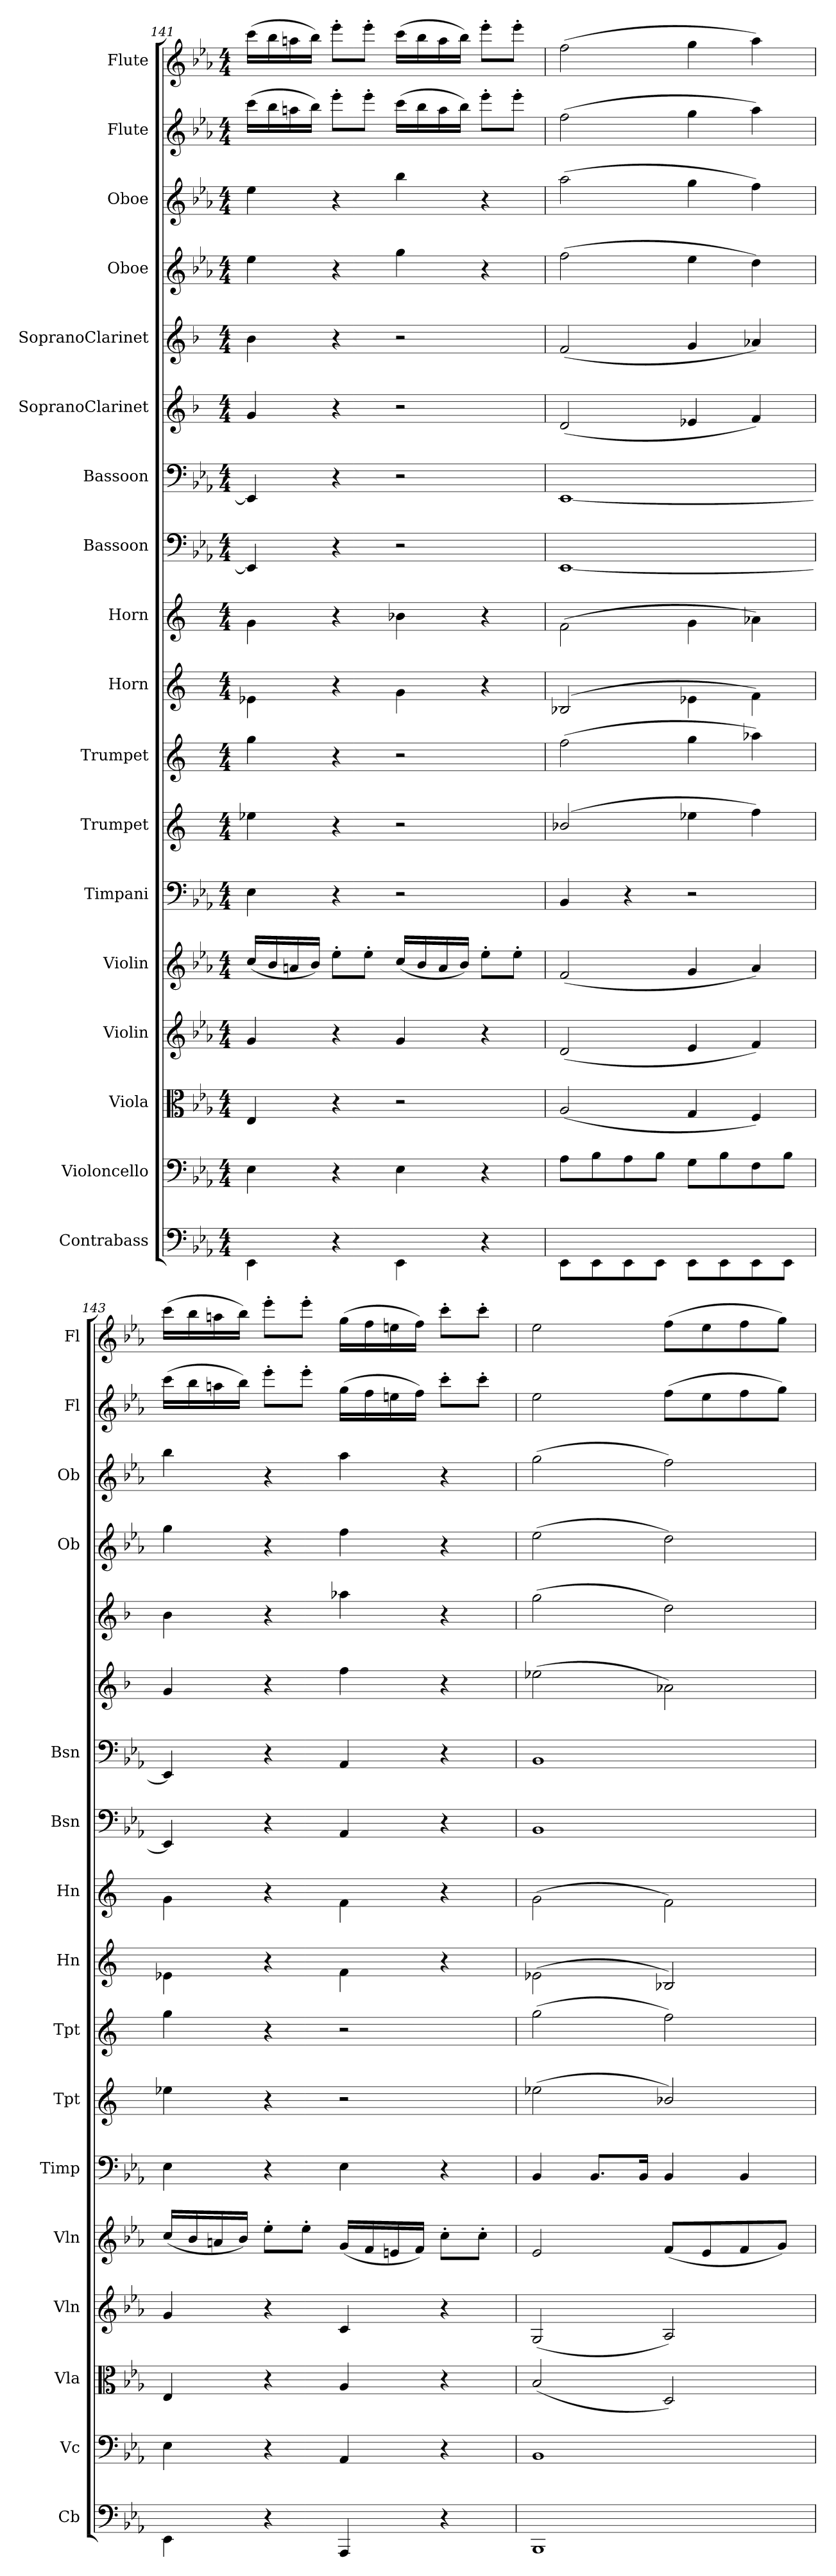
**kern	**kern	**kern	**kern	**kern	**kern	**kern	**kern	**kern	**kern	**kern	**kern	**kern	**kern	**kern	**kern	**kern	**kern
*part18	*part17	*part16	*part15	*part14	*part13	*part12	*part11	*part10	*part9	*part8	*part7	*part6	*part5	*part4	*part3	*part2	*part1
*staff18	*staff17	*staff16	*staff15	*staff14	*staff13	*staff12	*staff11	*staff10	*staff9	*staff8	*staff7	*staff6	*staff5	*staff4	*staff3	*staff2	*staff1
*I"Contrabass	*I"Violoncello	*I"Viola	*I"Violin	*I"Violin	*I"Timpani	*I"Trumpet	*I"Trumpet	*I"Horn	*I"Horn	*I"Bassoon	*I"Bassoon	*I"SopranoClarinet	*I"SopranoClarinet	*I"Oboe	*I"Oboe	*I"Flute	*I"Flute
*I'Cb	*I'Vc	*I'Vla	*I'Vln	*I'Vln	*I'Timp	*I'Tpt	*I'Tpt	*I'Hn	*I'Hn	*I'Bsn	*I'Bsn	*	*	*I'Ob	*I'Ob	*I'Fl	*I'Fl
*clefF4	*clefF4	*clefC3	*clefG2	*clefG2	*clefF4	*clefG2	*clefG2	*clefG2	*clefG2	*clefF4	*clefF4	*clefG2	*clefG2	*clefG2	*clefG2	*clefG2	*clefG2
*k[b-e-a-]	*k[b-e-a-]	*k[b-e-a-]	*k[b-e-a-]	*k[b-e-a-]	*k[b-e-a-]	*k[]	*k[]	*k[]	*k[]	*k[b-e-a-]	*k[b-e-a-]	*k[b-]	*k[b-]	*k[b-e-a-]	*k[b-e-a-]	*k[b-e-a-]	*k[b-e-a-]
*M4/4	*M4/4	*M4/4	*M4/4	*M4/4	*M4/4	*M4/4	*M4/4	*M4/4	*M4/4	*M4/4	*M4/4	*M4/4	*M4/4	*M4/4	*M4/4	*M4/4	*M4/4
=141	=141	=141	=141	=141	=141	=141	=141	=141	=141	=141	=141	=141	=141	=141	=141	=141	=141
4EE-\	4E-\	4E-/	4g/	(16cc/LL	4E-\	4ee-X\	4gg\	4e-X\	4g\	4EE-/]	4EE-/]	4g/	4b-\	4ee-\	4ee-\	(16ccc\LL	(16ccc\LL
.	.	.	.	16b-/	.	.	.	.	.	.	.	.	.	.	.	16bb-\	16bb-\
.	.	.	.	16an/	.	.	.	.	.	.	.	.	.	.	.	16aan\	16aan\
.	.	.	.	16b-/JJ)	.	.	.	.	.	.	.	.	.	.	.	16bb-\JJ)	16bb-\JJ)
4r	4r	4r	4r	8ee-'\L	4r	4r	4r	4r	4r	4r	4r	4r	4r	4r	4r	8eee-'\L	8eee-'\L
.	.	.	.	8ee-'\J	.	.	.	.	.	.	.	.	.	.	.	8eee-'\J	8eee-'\J
4EE-\	4E-\	2r	4g/	(16cc/LL	2r	2r	2r	4g\	4b-X\	2r	2r	2r	2r	4gg\	4bb-\	(16ccc\LL	(16ccc\LL
.	.	.	.	16b-/	.	.	.	.	.	.	.	.	.	.	.	16bb-\	16bb-\
.	.	.	.	16a/	.	.	.	.	.	.	.	.	.	.	.	16aa\	16aa\
.	.	.	.	16b-/JJ)	.	.	.	.	.	.	.	.	.	.	.	16bb-\JJ)	16bb-\JJ)
4r	4r	.	4r	8ee-'\L	.	.	.	4r	4r	.	.	.	.	4r	4r	8eee-'\L	8eee-'\L
.	.	.	.	8ee-'\J	.	.	.	.	.	.	.	.	.	.	.	8eee-'\J	8eee-'\J
=142	=142	=142	=142	=142	=142	=142	=142	=142	=142	=142	=142	=142	=142	=142	=142	=142	=142
8EE-\L	8A-\L	(2A-/	(2d/	(2f/	4BB-/	(2b-X/	(2ff\	(2B-X/	(2f\	[1EE-/	[1EE-/	(2d/	(2f/	(2ff\	(2aa-\	(2ff\	(2ff\
8EE-\	8B-\	.	.	.	.	.	.	.	.	.	.	.	.	.	.	.	.
8EE-\	8A-\	.	.	.	4r	.	.	.	.	.	.	.	.	.	.	.	.
8EE-\J	8B-\J	.	.	.	.	.	.	.	.	.	.	.	.	.	.	.	.
8EE-\L	8G\L	4G/	4e-/	4g/	2r	4ee-X\	4gg\	4e-X\	4g\	.	.	4e-X/	4g/	4ee-\	4gg\	4gg\	4gg\
8EE-\	8B-\	.	.	.	.	.	.	.	.	.	.	.	.	.	.	.	.
8EE-\	8F\	4F/)	4f/)	4a-/)	.	4ff\)	4aa-X\)	4f\)	4a-X\)	.	.	4f/)	4a-X/)	4dd\)	4ff\)	4aa-\)	4aa-\)
8EE-\J	8B-\J	.	.	.	.	.	.	.	.	.	.	.	.	.	.	.	.
=143	=143	=143	=143	=143	=143	=143	=143	=143	=143	=143	=143	=143	=143	=143	=143	=143	=143
4EE-\	4E-\	4E-/	4g/	(16cc/LL	4E-\	4ee-X\	4gg\	4e-X\	4g\	4EE-/]	4EE-/]	4g/	4b-\	4gg\	4bb-\	(16ccc\LL	(16ccc\LL
.	.	.	.	16b-/	.	.	.	.	.	.	.	.	.	.	.	16bb-\	16bb-\
.	.	.	.	16an/	.	.	.	.	.	.	.	.	.	.	.	16aan\	16aan\
.	.	.	.	16b-/JJ)	.	.	.	.	.	.	.	.	.	.	.	16bb-\JJ)	16bb-\JJ)
4r	4r	4r	4r	8ee-'\L	4r	4r	4r	4r	4r	4r	4r	4r	4r	4r	4r	8eee-'\L	8eee-'\L
.	.	.	.	8ee-'\J	.	.	.	.	.	.	.	.	.	.	.	8eee-'\J	8eee-'\J
4AAA-/	4AA-/	4A-/	4c/	(16g/LL	4E-\	2r	2r	4f\	4f\	4AA-/	4AA-/	4ff\	4aa-X\	4ff\	4aa-\	(16gg\LL	(16gg\LL
.	.	.	.	16f/	.	.	.	.	.	.	.	.	.	.	.	16ff\	16ff\
.	.	.	.	16en/	.	.	.	.	.	.	.	.	.	.	.	16een\	16een\
.	.	.	.	16f/JJ)	.	.	.	.	.	.	.	.	.	.	.	16ff\JJ)	16ff\JJ)
4r	4r	4r	4r	8cc'\L	4r	.	.	4r	4r	4r	4r	4r	4r	4r	4r	8ccc'\L	8ccc'\L
.	.	.	.	8cc'\J	.	.	.	.	.	.	.	.	.	.	.	8ccc'\J	8ccc'\J
=144	=144	=144	=144	=144	=144	=144	=144	=144	=144	=144	=144	=144	=144	=144	=144	=144	=144
1BBB-/	1BB-/	(2B-/	(2G/	2e-/	4BB-/	(2ee-X\	(2gg\	(2e-X\	(2g\	1BB-/	1BB-/	(2ee-X\	(2gg\	(2ee-\	(2gg\	2ee-\	2ee-\
.	.	.	.	.	8.BB-/L	.	.	.	.	.	.	.	.	.	.	.	.
.	.	.	.	.	16BB-/Jk	.	.	.	.	.	.	.	.	.	.	.	.
.	.	2D/)	2A-/)	(8f/L	4BB-/	2b-X/)	2ff\)	2B-X/)	2f\)	.	.	2a-X\)	2dd\)	2dd\)	2ff\)	(8ff\L	(8ff\L
.	.	.	.	8e-/	.	.	.	.	.	.	.	.	.	.	.	8ee-\	8ee-\
.	.	.	.	8f/	4BB-/	.	.	.	.	.	.	.	.	.	.	8ff\	8ff\
.	.	.	.	8g/J)	.	.	.	.	.	.	.	.	.	.	.	8gg\J)	8gg\J)
=	=	=	=	=	=	=	=	=	=	=	=	=	=	=	=	=	=
*-	*-	*-	*-	*-	*-	*-	*-	*-	*-	*-	*-	*-	*-	*-	*-	*-	*-
